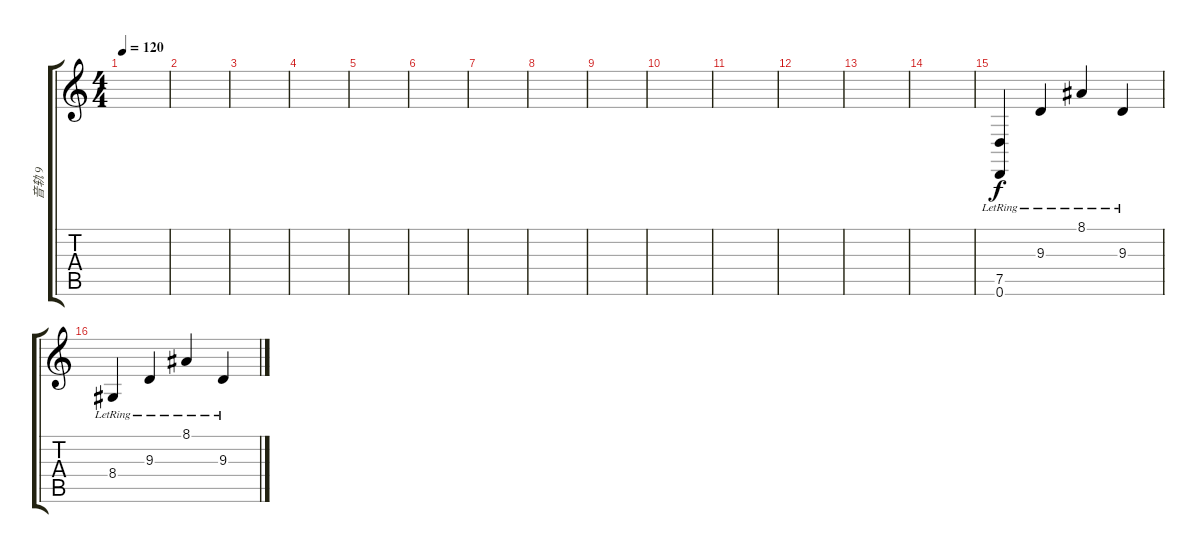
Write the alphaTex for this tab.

\track ("音轨 9" "音轨 9") {instrument brightacousticpiano}
\staff {score tabs}
\tuning (D4 A3 F3 C3 G2 D2) {hide}
\ts (4 4)
\tempo 120
\clef g2
\ks c
|
|
|
|
|
|
|
|
|
|
|
|
|
|
(7.5{lr} 0.6{lr}).4 9.3{lr}.4 8.1{lr}.4 9.3{lr}.4 |
8.4{lr}.4 9.3{lr}.4 8.1{lr}.4 9.3{lr}.4
